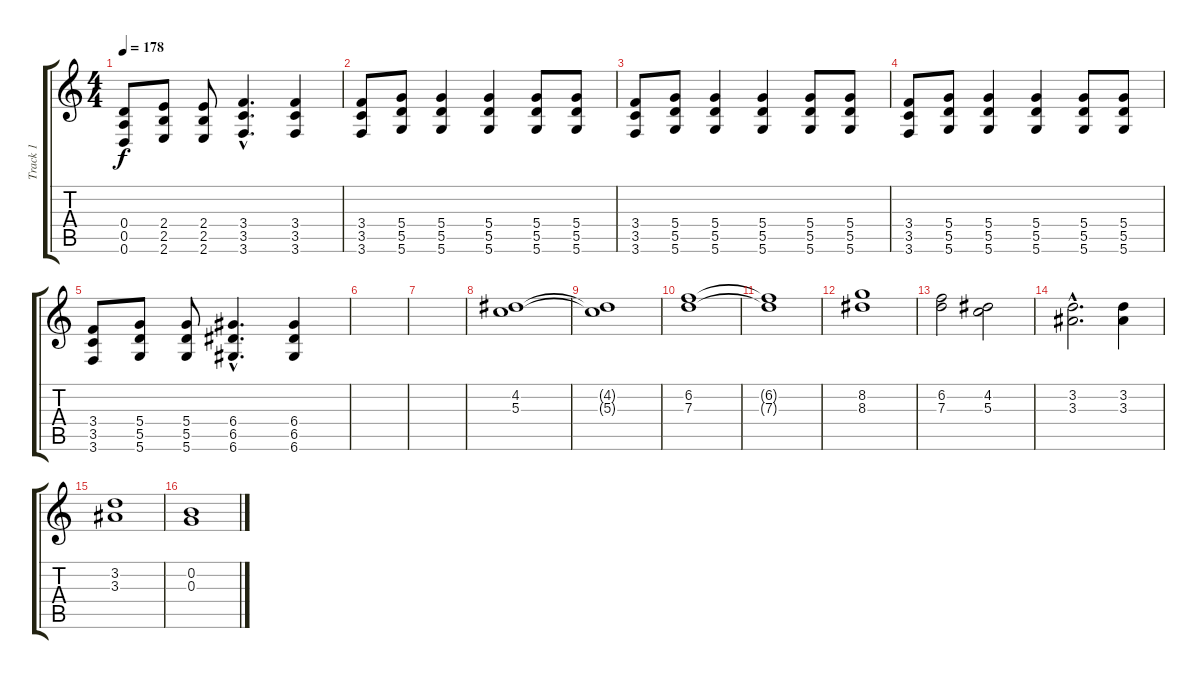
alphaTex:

\track ("Track 1" "Track 1") {instrument overdrivenguitar}
\staff {score tabs}
\tuning (E4 B3 G3 D3 A2 D2) {hide}
\ts (4 4)
\tempo 178
\clef g2
\ks c
(0.4 0.5 0.6).8{dy f} (2.4 2.5 2.6).8 (2.4 2.5 2.6).8 (3.4{hac} 3.5{hac} 3.6{hac}).4{d} (3.4 3.5 3.6).4 |
(3.4 3.5 3.6).8 (5.4 5.5 5.6).8 (5.4 5.5 5.6).4 (5.4 5.5 5.6).4 (5.4 5.5 5.6).8 (5.4 5.5 5.6).8 |
(3.4 3.5 3.6).8 (5.4 5.5 5.6).8 (5.4 5.5 5.6).4 (5.4 5.5 5.6).4 (5.4 5.5 5.6).8 (5.4 5.5 5.6).8 |
(3.4 3.5 3.6).8 (5.4 5.5 5.6).8 (5.4 5.5 5.6).4 (5.4 5.5 5.6).4 (5.4 5.5 5.6).8 (5.4 5.5 5.6).8 |
(3.4 3.5 3.6).8 (5.4 5.5 5.6).8 (5.4 5.5 5.6).8 (6.4{hac} 6.5{hac} 6.6{hac}).4{d} (6.4 6.5 6.6).4 |
|
|
(4.2 5.3).1 |
(4.2{t} 5.3{t}).1 |
(6.2 7.3).1 |
(6.2{t} 7.3{t}).1 |
(8.2 8.3).1 |
(6.2 7.3).2 (4.2 5.3).2 |
(3.2{hac} 3.3{hac}).2{d} (3.2 3.3).4 |
(3.2 3.3).1 |
(0.2 0.3).1
